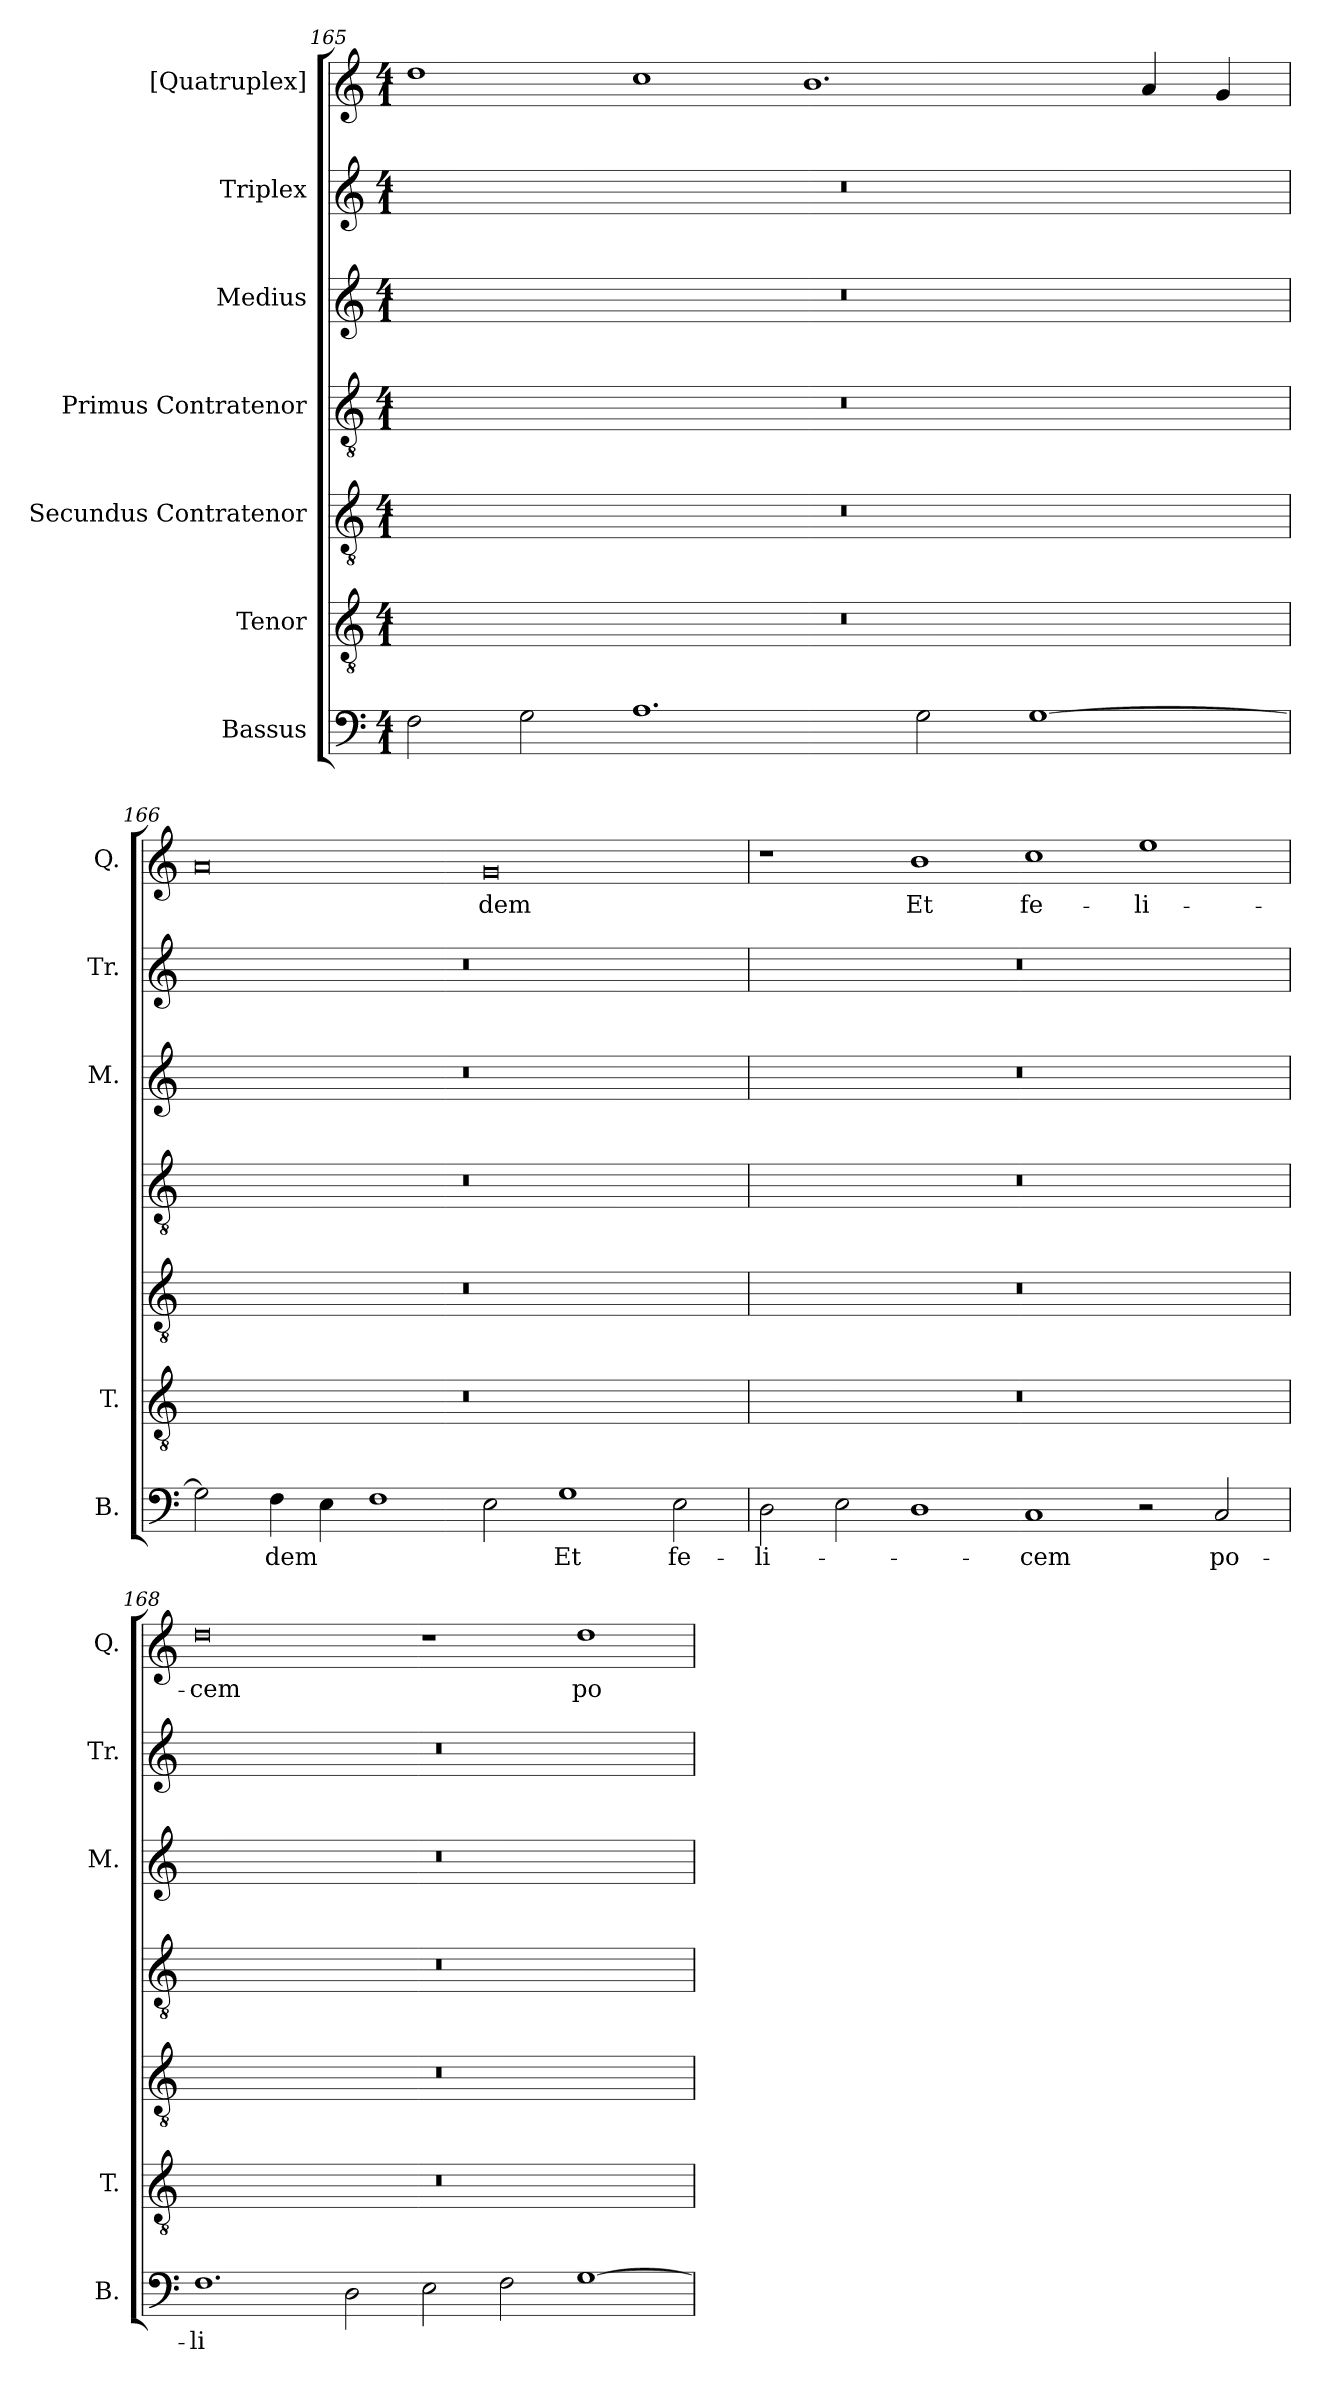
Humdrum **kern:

**kern	**text	**kern	**kern	**kern	**kern	**kern	**kern	**text
*part7	*part7	*part6	*part5	*part4	*part3	*part2	*part1	*part1
*staff7	*staff7	*staff6	*staff5	*staff4	*staff3	*staff2	*staff1	*staff1
*I"Bassus	*	*I"Tenor	*I"Secundus Contratenor	*I"Primus Contratenor	*I"Medius	*I"Triplex	*I"[Quatruplex]	*
*I'B.	*	*I'T.	*	*	*I'M.	*I'Tr.	*I'Q.	*
!!LO:LB:g=z
*clefF4	*	*clefGv2	*clefGv2	*clefGv2	*clefG2	*clefG2	*clefG2	*
*	*	*ITrd7c12	*ITrd7c12	*ITrd7c12	*	*	*	*
*k[]	*	*k[]	*k[]	*k[]	*k[]	*k[]	*k[]	*
*C:	*	*C:	*C:	*C:	*C:	*C:	*C:	*
*M4/1	*	*M4/1	*M4/1	*M4/1	*M4/1	*M4/1	*M4/1	*
=165	=165	=165	=165	=165	=165	=165	=165	=165
!	!	!LO:N:vis=1	!LO:N:vis=1	!LO:N:vis=1	!LO:N:vis=1	!LO:N:vis=1	!	!
2Fi\	.	00r	00r	00r	00r	00r	1ddi	.
2Gi\	.	.	.	.	.	.	.	.
1.Ai	.	.	.	.	.	.	1cci	.
.	.	.	.	.	.	.	1.bi	.
2Gi\	.	.	.	.	.	.	.	.
[>1Gi	.	.	.	.	.	.	.	.
.	.	.	.	.	.	.	4ai/	.
.	.	.	.	.	.	.	4gi/	.
=166	=166	=166	=166	=166	=166	=166	=166	=166
!	!	!LO:N:vis=1	!LO:N:vis=1	!LO:N:vis=1	!LO:N:vis=1	!LO:N:vis=1	!	!
2Gi\]	.	00r	00r	00r	00r	00r	0ai	.
!	!LO:LY:b:color=#000000	!	!	!	!	!	!	!
4Fi\	-dem	.	.	.	.	.	.	.
4Ei\	.	.	.	.	.	.	.	.
1Fi	.	.	.	.	.	.	.	.
!	!	!	!	!	!	!	!	!LO:LY:b:color=#000000
2Ei\	.	.	.	.	.	.	0gi	-dem
!	!LO:LY:b:color=#000000	!	!	!	!	!	!	!
1Gi	Et	.	.	.	.	.	.	.
!	!LO:LY:b:color=#000000	!	!	!	!	!	!	!
2Ei\	fe-	.	.	.	.	.	.	.
=167	=167	=167	=167	=167	=167	=167	=167	=167
!	!LO:LY:b:color=#000000	!LO:N:vis=1	!LO:N:vis=1	!LO:N:vis=1	!LO:N:vis=1	!LO:N:vis=1	!	!
2Di\	-li-	00r	00r	00r	00r	00r	1r	.
2Ei\	.	.	.	.	.	.	.	.
!	!	!	!	!	!	!	!	!LO:LY:b:color=#000000
1Di	.	.	.	.	.	.	1bi	Et
!	!LO:LY:b:color=#000000	!	!	!	!	!	!	!
!	!	!	!	!	!	!	!	!LO:LY:b:color=#000000
1Ci	-cem	.	.	.	.	.	1cci	fe-
!	!	!	!	!	!	!	!	!LO:LY:b:color=#000000
2r	.	.	.	.	.	.	1eei	-li-
!	!LO:LY:b:color=#000000	!	!	!	!	!	!	!
2Ci/	po-	.	.	.	.	.	.	.
!!LO:PB:g=z
=168	=168	=168	=168	=168	=168	=168	=168	=168
!	!LO:LY:b:color=#000000	!LO:N:vis=1	!LO:N:vis=1	!LO:N:vis=1	!LO:N:vis=1	!LO:N:vis=1	!	!
!	!	!	!	!	!	!	!	!LO:LY:b:color=#000000
1.Fi	-li	00r	00r	00r	00r	00r	0ddi	-cem
2Di\	.	.	.	.	.	.	.	.
2Ei\	.	.	.	.	.	.	1r	.
2Fi\	.	.	.	.	.	.	.	.
!	!	!	!	!	!	!	!	!LO:LY:b:color=#000000
[>1Gi	.	.	.	.	.	.	1ddi	po-
=	=	=	=	=	=	=	=	=
*-	*-	*-	*-	*-	*-	*-	*-	*-
